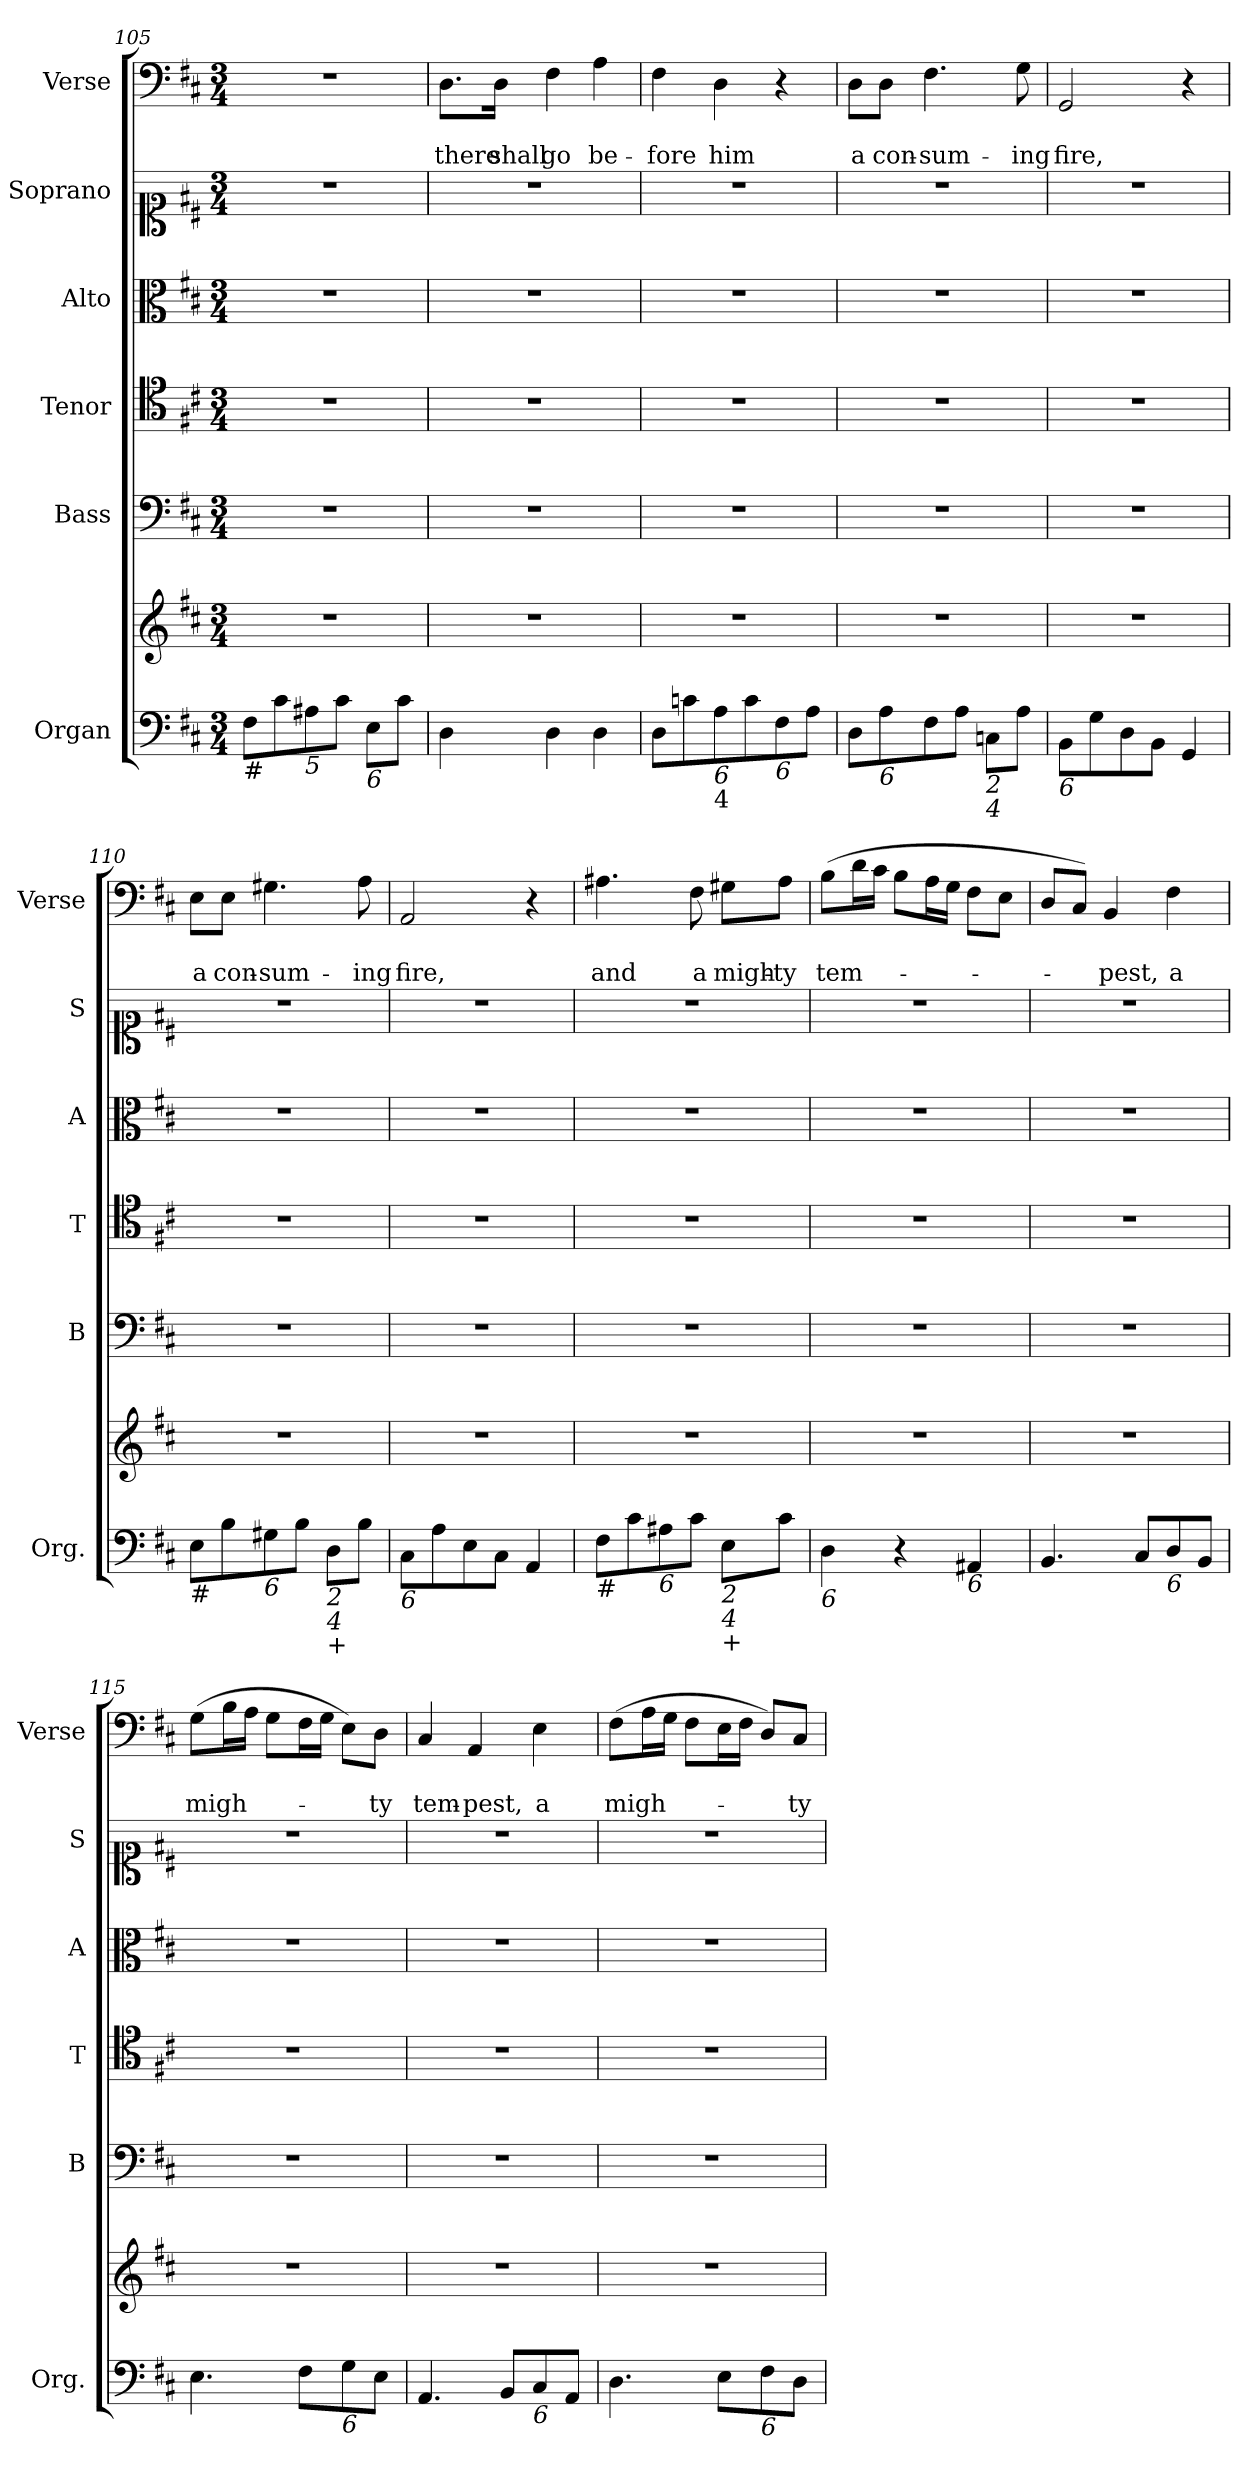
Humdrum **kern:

**kern	**kern	**kern	**kern	**kern	**kern	**kern	**text	**text
*part6	*part6	*part5	*part4	*part3	*part2	*part1	*part1	*part1
*staff7	*staff6	*staff5	*staff4	*staff3	*staff2	*staff1	*staff1	*staff1
*I"Organ	*	*I"Bass	*I"Tenor	*I"Alto	*I"Soprano	*I"Verse	*	*
*I'Org.	*	*I'B	*I'T	*I'A	*I'S	*I'Verse	*	*
*clefF4	*clefG2	*clefF4	*clefC4	*clefC3	*clefC1	*clefF4	*	*
*k[f#c#]	*k[f#c#]	*k[f#c#]	*k[f#c#]	*k[f#c#]	*k[f#c#]	*k[f#c#]	*	*
*D:	*D:	*D:	*D:	*D:	*D:	*D:	*	*
*M3/4	*M3/4	*M3/4	*M3/4	*M3/4	*M3/4	*M3/4	*	*
=105	=105	=105	=105	=105	=105	=105	=105	=105
!LO:TX:b:t=#	!	!	!	!	!	!	!	!
8F#\L	2.r	2.r	2.r	2.r	2.r	2.r	.	.
8c#\	.	.	.	.	.	.	.	.
!LO:TX:b:i:t=5	!	!	!	!	!	!	!	!
8A#X\	.	.	.	.	.	.	.	.
8c#\J	.	.	.	.	.	.	.	.
!LO:TX:b:i:t=6	!	!	!	!	!	!	!	!
8E\L	.	.	.	.	.	.	.	.
8c#\J	.	.	.	.	.	.	.	.
!!LO:LB:g=z
=106	=106	=106	=106	=106	=106	=106	=106	=106
!	!	!	!	!	!	!	!	!LO:LY:b
4D\	2.r	2.r	2.r	2.r	2.r	8.D\L	.	there
!	!	!	!	!	!	!	!	!LO:LY:b
.	.	.	.	.	.	16D\Jk	.	shall
!	!	!	!	!	!	!	!	!LO:LY:b
4D\	.	.	.	.	.	4F#\	.	go
!	!	!	!	!	!	!	!	!LO:LY:b
4D\	.	.	.	.	.	4A\	.	be-
=107	=107	=107	=107	=107	=107	=107	=107	=107
!	!	!	!	!	!	!	!	!LO:LY:b
8D\L	2.r	2.r	2.r	2.r	2.r	4F#\	.	-fore
8cn\	.	.	.	.	.	.	.	.
!LO:TX:b:i:t=6	!	!	!	!	!	!	!	!
!LO:TX:b:t=4	!	!	!	!	!	!	!	!
!	!	!	!	!	!	!	!	!LO:LY:b
8A\	.	.	.	.	.	4D\	.	him
8c\	.	.	.	.	.	.	.	.
!LO:TX:b:i:t=6	!	!	!	!	!	!	!	!
8F#\	.	.	.	.	.	4r	.	.
8A\J	.	.	.	.	.	.	.	.
=108	=108	=108	=108	=108	=108	=108	=108	=108
!	!	!	!	!	!	!	!	!LO:LY:b
8D\L	2.r	2.r	2.r	2.r	2.r	8D\L	.	a
!LO:TX:b:i:t=6	!	!	!	!	!	!	!	!
!	!	!	!	!	!	!	!	!LO:LY:b
8A\	.	.	.	.	.	8D\J	.	con-
!	!	!	!	!	!	!	!	!LO:LY:b
8F#\	.	.	.	.	.	4.F#\	.	-sum-
8A\J	.	.	.	.	.	.	.	.
!LO:TX:b:i:t=2	!	!	!	!	!	!	!	!
!LO:TX:b:i:t=4	!	!	!	!	!	!	!	!
8Cn\L	.	.	.	.	.	.	.	.
!	!	!	!	!	!	!	!	!LO:LY:b
8A\J	.	.	.	.	.	8G\	.	-ing
=109	=109	=109	=109	=109	=109	=109	=109	=109
!LO:TX:b:i:t=6	!	!	!	!	!	!	!	!
!	!	!	!	!	!	!	!	!LO:LY:b
8BB\L	2.r	2.r	2.r	2.r	2.r	2GG/	.	fire,
8G\	.	.	.	.	.	.	.	.
8D\	.	.	.	.	.	.	.	.
8BB\J	.	.	.	.	.	.	.	.
4GG/	.	.	.	.	.	4r	.	.
=110	=110	=110	=110	=110	=110	=110	=110	=110
!LO:TX:b:t=#	!	!	!	!	!	!	!	!
!	!	!	!	!	!	!	!	!LO:LY:b
8E\L	2.r	2.r	2.r	2.r	2.r	8E\L	.	a
!	!	!	!	!	!	!	!	!LO:LY:b
8B\	.	.	.	.	.	8E\J	.	con-
!LO:TX:b:i:t=6	!	!	!	!	!	!	!	!
!	!	!	!	!	!	!	!	!LO:LY:b
8G#X\	.	.	.	.	.	4.G#X\	.	-sum-
8B\J	.	.	.	.	.	.	.	.
!LO:TX:b:i:t=2	!	!	!	!	!	!	!	!
!LO:TX:b:i:t=4	!	!	!	!	!	!	!	!
!LO:TX:b:t=+	!	!	!	!	!	!	!	!
8D\L	.	.	.	.	.	.	.	.
!	!	!	!	!	!	!	!	!LO:LY:b
8B\J	.	.	.	.	.	8A\	.	-ing
=111	=111	=111	=111	=111	=111	=111	=111	=111
!LO:TX:b:i:t=6	!	!	!	!	!	!	!	!
!	!	!	!	!	!	!	!	!LO:LY:b
8C#\L	2.r	2.r	2.r	2.r	2.r	2AA/	.	fire,
8A\	.	.	.	.	.	.	.	.
8E\	.	.	.	.	.	.	.	.
8C#\J	.	.	.	.	.	.	.	.
4AA/	.	.	.	.	.	4r	.	.
!!LO:LB:g=z
=112	=112	=112	=112	=112	=112	=112	=112	=112
!LO:TX:b:t=#	!	!	!	!	!	!	!	!
!	!	!	!	!	!	!	!	!LO:LY:b
8F#\L	2.r	2.r	2.r	2.r	2.r	4.A#X\	.	and
8c#\	.	.	.	.	.	.	.	.
!LO:TX:b:i:t=6	!	!	!	!	!	!	!	!
8A#X\	.	.	.	.	.	.	.	.
!	!	!	!	!	!	!	!	!LO:LY:b
8c#\J	.	.	.	.	.	8F#\	.	a
!LO:TX:b:i:t=2	!	!	!	!	!	!	!	!
!LO:TX:b:i:t=4	!	!	!	!	!	!	!	!
!LO:TX:b:t=+	!	!	!	!	!	!	!	!
!	!	!	!	!	!	!	!	!LO:LY:b
8E\L	.	.	.	.	.	8G#X\L	.	migh-
!	!	!	!	!	!	!	!	!LO:LY:b
8c#\J	.	.	.	.	.	8A#\J	.	-ty
=113	=113	=113	=113	=113	=113	=113	=113	=113
!LO:TX:b:i:t=6	!	!	!	!	!	!	!	!
!	!	!	!	!	!	!	!	!LO:LY:b
4D\	2.r	2.r	2.r	2.r	2.r	(>8B\L	.	tem-
.	.	.	.	.	.	16d\L	.	.
.	.	.	.	.	.	16c#\JJ	.	.
4r	.	.	.	.	.	8B\L	.	.
.	.	.	.	.	.	16A\L	.	.
.	.	.	.	.	.	16G\JJ	.	.
!LO:TX:b:i:t=6	!	!	!	!	!	!	!	!
4AA#X/	.	.	.	.	.	8F#\L	.	.
.	.	.	.	.	.	8E\J	.	.
=114	=114	=114	=114	=114	=114	=114	=114	=114
4.BB/	2.r	2.r	2.r	2.r	2.r	8D/L	.	.
.	.	.	.	.	.	8C#/J)	.	.
!	!	!	!	!	!	!	!	!LO:LY:b
.	.	.	.	.	.	4BB/	.	-pest,
8C#/L	.	.	.	.	.	.	.	.
!LO:TX:b:i:t=6	!	!	!	!	!	!	!	!
!	!	!	!	!	!	!	!	!LO:LY:b
8D/	.	.	.	.	.	4F#\	.	a
8BB/J	.	.	.	.	.	.	.	.
=115	=115	=115	=115	=115	=115	=115	=115	=115
!	!	!	!	!	!	!	!	!LO:LY:b
4.E\	2.r	2.r	2.r	2.r	2.r	(>8G\L	.	migh-
.	.	.	.	.	.	16B\L	.	.
.	.	.	.	.	.	16A\JJ	.	.
.	.	.	.	.	.	8G\L	.	.
8F#\L	.	.	.	.	.	16F#\L	.	.
.	.	.	.	.	.	16G\JJ	.	.
!LO:TX:b:i:t=6	!	!	!	!	!	!	!	!
8G\	.	.	.	.	.	8E\L)	.	.
!	!	!	!	!	!	!	!	!LO:LY:b
8E\J	.	.	.	.	.	8D\J	.	-ty
=116	=116	=116	=116	=116	=116	=116	=116	=116
!	!	!	!	!	!	!	!	!LO:LY:b
4.AA/	2.r	2.r	2.r	2.r	2.r	4C#/	.	tem-
!	!	!	!	!	!	!	!	!LO:LY:b
.	.	.	.	.	.	4AA/	.	-pest,
8BB/L	.	.	.	.	.	.	.	.
!LO:TX:b:i:t=6	!	!	!	!	!	!	!	!
!	!	!	!	!	!	!	!	!LO:LY:b
8C#/	.	.	.	.	.	4E\	.	a
8AA/J	.	.	.	.	.	.	.	.
=117	=117	=117	=117	=117	=117	=117	=117	=117
!	!	!	!	!	!	!	!	!LO:LY:b
4.D\	2.r	2.r	2.r	2.r	2.r	(>8F#\L	.	migh-
.	.	.	.	.	.	16A\L	.	.
.	.	.	.	.	.	16G\JJ	.	.
.	.	.	.	.	.	8F#\L	.	.
8E\L	.	.	.	.	.	16E\L	.	.
.	.	.	.	.	.	16F#\JJ	.	.
!LO:TX:b:i:t=6	!	!	!	!	!	!	!	!
8F#\	.	.	.	.	.	8D/L)	.	.
!	!	!	!	!	!	!	!	!LO:LY:b
8D\J	.	.	.	.	.	8C#/J	.	-ty
=	=	=	=	=	=	=	=	=
*-	*-	*-	*-	*-	*-	*-	*-	*-
